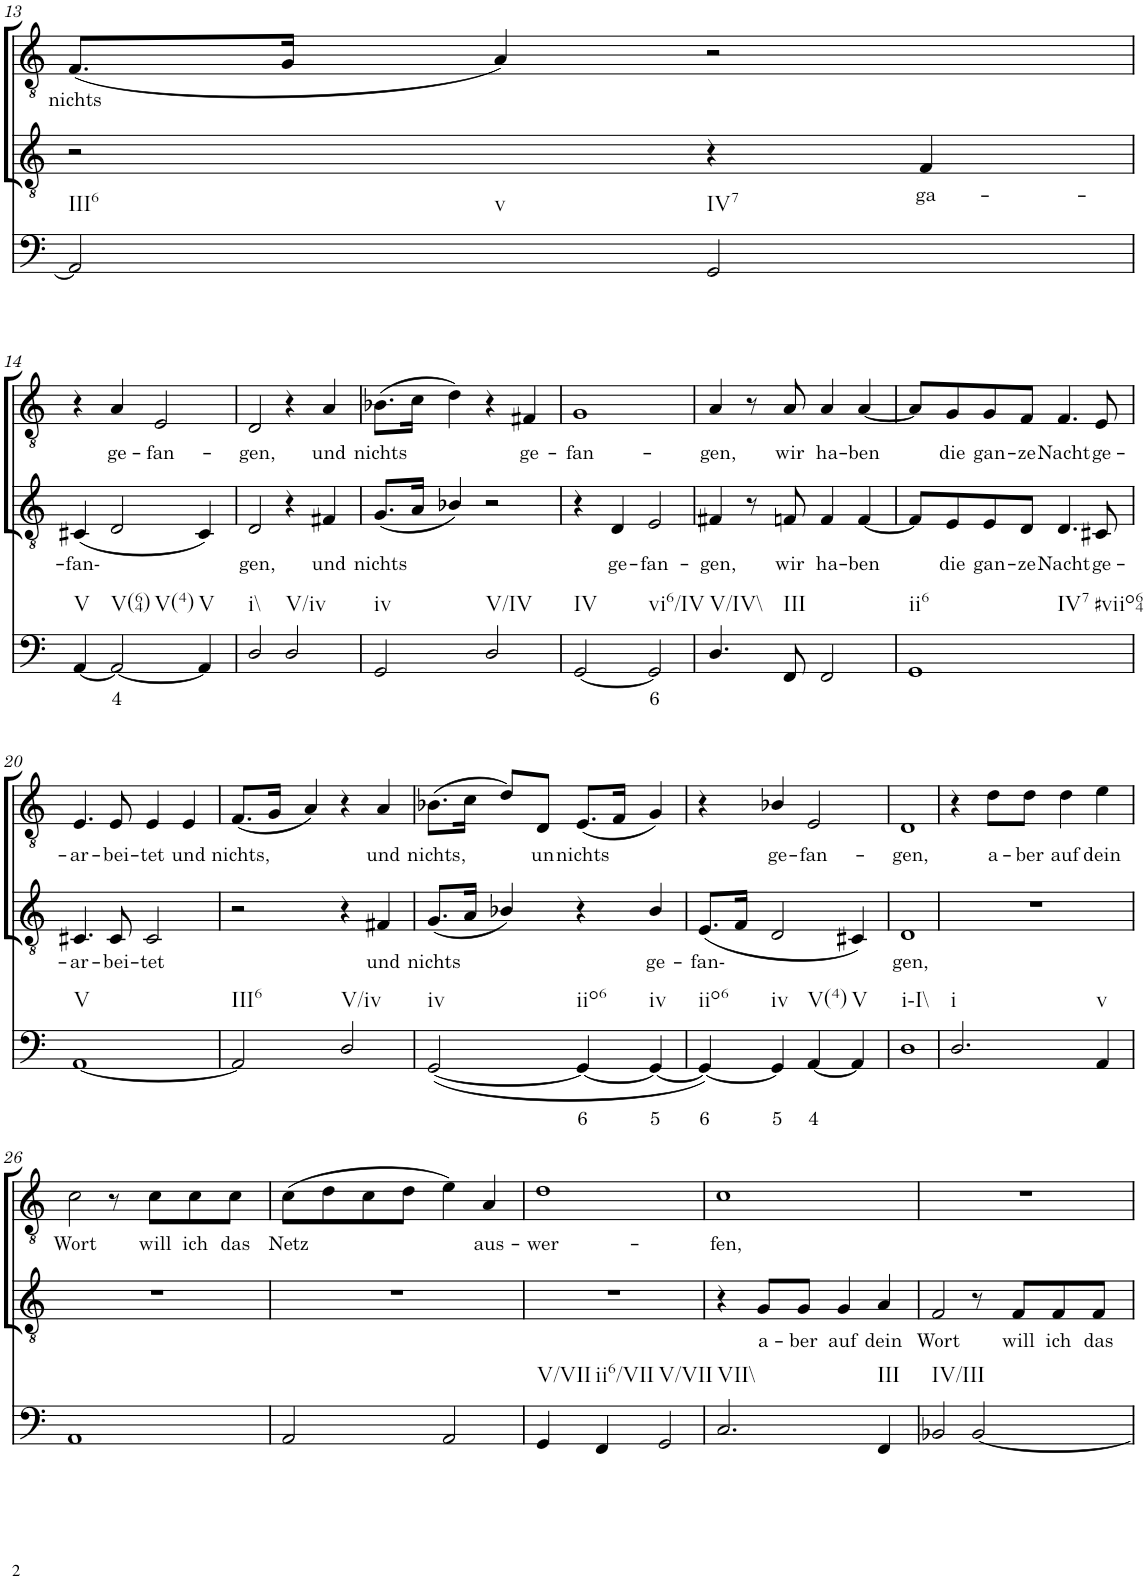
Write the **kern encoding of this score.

**kern	**text	**kern	**text	**kern	**text
*part3	*part3	*part2	*part2	*part1	*part1
*staff3	*staff3	*staff2	*staff2	*staff1	*staff1
*I"Continuo	*	*I"Tenor II	*	*I"Tenor I	*
!!LO:PB:g=z
*clefF4	*	*clefGv2	*	*clefGv2	*
*k[]	*	*k[]	*	*k[]	*
*M4/4	*	*M4/4	*	*M4/4	*
=13	=13	=13	=13	=13	=13
!LO:TX:b:t=III6	!	!	!	!	!
!LO:TX:b:t=v	!	!	!	!	!
!	!	!	!	!	!LO:LY:b
2AA/]	.	2r	.	(8.F/L	nichts
.	.	.	.	16G/Jk	.
.	.	.	.	4A/)	.
!LO:TX:b:t=IV7	!	!	!	!	!
2GG/	.	4r	.	2r	.
!	!	!	!LO:LY:b	!	!
.	.	4F/	ga-	.	.
!!LO:LB:g=z
=14	=14	=14	=14	=14	=14
!LO:TX:b:t=V	!	!	!	!	!
!	!	!	!LO:LY:b	!	!
[4AA/	.	(4C#X/	fan-	4r	.
!LO:TX:b:t=V(64)	!	!	!	!	!
!LO:TX:b:t=V(4)	!	!	!	!	!
!	!LO:LY:b	!	!	!	!LO:LY:b
2AA/_	4	2D/	.	4A/	ge-
!	!	!	!	!	!LO:LY:b
.	.	.	.	2E/	fan-
!LO:TX:b:t=V	!	!	!	!	!
4AA/]	.	4C#/)	.	.	.
=15	=15	=15	=15	=15	=15
!LO:TX:b:t=i\\	!	!	!	!	!
!	!	!	!LO:LY:b	!	!LO:LY:b
2D/	.	2D/	gen,	2D/	gen,
!LO:TX:b:t=V/iv	!	!	!	!	!
2D/	.	4r	.	4r	.
!	!	!	!LO:LY:b	!	!LO:LY:b
.	.	4F#X/	und	4A/	und
=16	=16	=16	=16	=16	=16
!LO:TX:b:t=iv	!	!	!	!	!
!	!	!	!LO:LY:b	!	!LO:LY:b
2GG/	.	(8.G/L	nichts	(8.B-X\L	nichts
.	.	16A/Jk	.	16c\Jk	.
.	.	4B-X/)	.	4d\)	.
!LO:TX:b:t=V/IV	!	!	!	!	!
2D/	.	2r	.	4r	.
!	!	!	!	!	!LO:LY:b
.	.	.	.	4F#X/	ge-
=17	=17	=17	=17	=17	=17
!LO:TX:b:t=IV	!	!	!	!	!
!	!	!	!	!	!LO:LY:b
[2GG/	.	4r	.	1G	fan-
!	!	!	!LO:LY:b	!	!
.	.	4D/	ge-	.	.
!LO:TX:b:t=vi6/IV	!	!	!	!	!
!	!LO:LY:b	!	!LO:LY:b	!	!
2GG/]	6	2E/	fan-	.	.
=18	=18	=18	=18	=18	=18
!LO:TX:b:t=V/IV\\	!	!	!	!	!
!	!	!	!LO:LY:b	!	!LO:LY:b
4.D/	.	4F#X/	gen,	4A/	gen,
.	.	8r	.	8r	.
!LO:TX:b:t=III	!	!	!	!	!
!	!	!	!LO:LY:b	!	!LO:LY:b
8FF/	.	8Fn/	wir	8A/	wir
!	!	!	!LO:LY:b	!	!LO:LY:b
2FF/	.	4F/	ha-	4A/	ha-
!	!	!	!LO:LY:b	!	!LO:LY:b
.	.	[4F/	ben	[4A/	ben
=19	=19	=19	=19	=19	=19
!LO:TX:b:t=ii6	!	!	!	!	!
!LO:TX:b:t=IV7	!	!	!	!	!
!LO:TX:b:t=#viio64	!	!	!	!	!
1GG	.	8F/L]	.	8A/L]	.
!	!	!	!LO:LY:b	!	!LO:LY:b
.	.	8E/	die	8G/	die
!	!	!	!LO:LY:b	!	!LO:LY:b
.	.	8E/	gan-	8G/	gan-
!	!	!	!LO:LY:b	!	!LO:LY:b
.	.	8D/J	ze	8F/J	ze
!	!	!	!LO:LY:b	!	!LO:LY:b
.	.	4.D/	Nacht	4.F/	Nacht
!	!	!	!LO:LY:b	!	!LO:LY:b
.	.	8C#X/	ge-	8E/	ge-
!!LO:LB:g=z
=20	=20	=20	=20	=20	=20
!LO:TX:b:t=V	!	!	!	!	!
!	!	!	!LO:LY:b	!	!LO:LY:b
[1AA	.	4.C#X/	ar-	4.E/	ar-
!	!	!	!LO:LY:b	!	!LO:LY:b
.	.	8C#/	bei-	8E/	bei-
!	!	!	!LO:LY:b	!	!LO:LY:b
.	.	2C#/	tet	4E/	tet
!	!	!	!	!	!LO:LY:b
.	.	.	.	4E/	und
=21	=21	=21	=21	=21	=21
!LO:TX:b:t=III6	!	!	!	!	!
!	!	!	!	!	!LO:LY:b
2AA/]	.	2r	.	(8.F/L	nichts,
.	.	.	.	16G/Jk	.
.	.	.	.	4A/)	.
!LO:TX:b:t=V/iv	!	!	!	!	!
2D/	.	4r	.	4r	.
!	!	!	!LO:LY:b	!	!LO:LY:b
.	.	4F#X/	und	4A/	und
=22	=22	=22	=22	=22	=22
!LO:TX:b:t=iv	!	!	!	!	!
!	!	!	!LO:LY:b	!	!LO:LY:b
([2GG/	.	(8.G/L	nichts	(8.B-X\L	nichts,
.	.	16A/Jk	.	16c\Jk	.
.	.	4B-X/)	.	8d/L)	.
!	!	!	!	!	!LO:LY:b
.	.	.	.	8D/J	un
!LO:TX:b:t=iio6	!	!	!	!	!
!	!LO:LY:b	!	!	!	!LO:LY:b
4GG/_	6	4r	.	(8.E/L	nichts
.	.	.	.	16F/Jk	.
!LO:TX:b:t=iv	!	!	!	!	!
!	!LO:LY:b	!	!LO:LY:b	!	!
4GG/_	5	4B-/	ge-	4G/)	.
=23	=23	=23	=23	=23	=23
!LO:TX:b:t=iio6	!	!	!	!	!
!	!LO:LY:b	!	!LO:LY:b	!	!
4GG/_)	6	(8.E/L	fan-	4r	.
.	.	16F/Jk	.	.	.
!LO:TX:b:t=iv	!	!	!	!	!
!	!LO:LY:b	!	!	!	!LO:LY:b
4GG/]	5	2D/	.	4B-X/	ge-
!LO:TX:b:t=V(4)	!	!	!	!	!
!	!LO:LY:b	!	!	!	!LO:LY:b
[4AA/	4	.	.	2E/	fan-
!LO:TX:b:t=V	!	!	!	!	!
4AA/]	.	4C#X/)	.	.	.
=24	=24	=24	=24	=24	=24
!LO:TX:b:t=i\\-I\\	!	!	!	!	!
!	!	!	!LO:LY:b	!	!LO:LY:b
1D	.	1D	gen,	1D	gen,
=25	=25	=25	=25	=25	=25
!LO:TX:b:t=i	!	!	!	!	!
2.D/	.	1r	.	4r	.
!	!	!	!	!	!LO:LY:b
.	.	.	.	8d\L	a-
!	!	!	!	!	!LO:LY:b
.	.	.	.	8d\J	ber
!	!	!	!	!	!LO:LY:b
.	.	.	.	4d\	auf
!LO:TX:b:t=v	!	!	!	!	!
!	!	!	!	!	!LO:LY:b
4AA/	.	.	.	4e\	dein
!!LO:LB:g=z
=26	=26	=26	=26	=26	=26
!	!	!	!	!	!LO:LY:b
1AA	.	1r	.	2c\	Wort
.	.	.	.	8r	.
!	!	!	!	!	!LO:LY:b
.	.	.	.	8c\L	will
!	!	!	!	!	!LO:LY:b
.	.	.	.	8c\	ich
!	!	!	!	!	!LO:LY:b
.	.	.	.	8c\J	das
=27	=27	=27	=27	=27	=27
!	!	!	!	!	!LO:LY:b
2AA/	.	1r	.	(8c\L	Netz
.	.	.	.	8d\	.
.	.	.	.	8c\	.
.	.	.	.	8d\J	.
2AA/	.	.	.	4e\)	.
!	!	!	!	!	!LO:LY:b
.	.	.	.	4A/	aus-
=28	=28	=28	=28	=28	=28
!LO:TX:b:t=V/VII	!	!	!	!	!
!	!	!	!	!	!LO:LY:b
4GG/	.	1r	.	1d	wer-
!LO:TX:b:t=ii6/VII	!	!	!	!	!
4FF/	.	.	.	.	.
!LO:TX:b:t=V/VII	!	!	!	!	!
2GG/	.	.	.	.	.
=29	=29	=29	=29	=29	=29
!LO:TX:b:t=VII\\	!	!	!	!	!
!	!	!	!	!	!LO:LY:b
2.C/	.	4r	.	1c	fen,
!	!	!	!LO:LY:b	!	!
.	.	8G/L	a-	.	.
!	!	!	!LO:LY:b	!	!
.	.	8G/J	ber	.	.
!	!	!	!LO:LY:b	!	!
.	.	4G/	auf	.	.
!LO:TX:b:t=III	!	!	!	!	!
!	!	!	!LO:LY:b	!	!
4FF/	.	4A/	dein	.	.
=30	=30	=30	=30	=30	=30
!LO:TX:b:t=IV/III	!	!	!	!	!
!	!	!	!LO:LY:b	!	!
2BB-X/	.	2F/	Wort	1r	.
[2BB-/	.	8r	.	.	.
!	!	!	!LO:LY:b	!	!
.	.	8F/L	will	.	.
!	!	!	!LO:LY:b	!	!
.	.	8F/	ich	.	.
!	!	!	!LO:LY:b	!	!
.	.	8F/J	das	.	.
=	=	=	=	=	=
*-	*-	*-	*-	*-	*-
